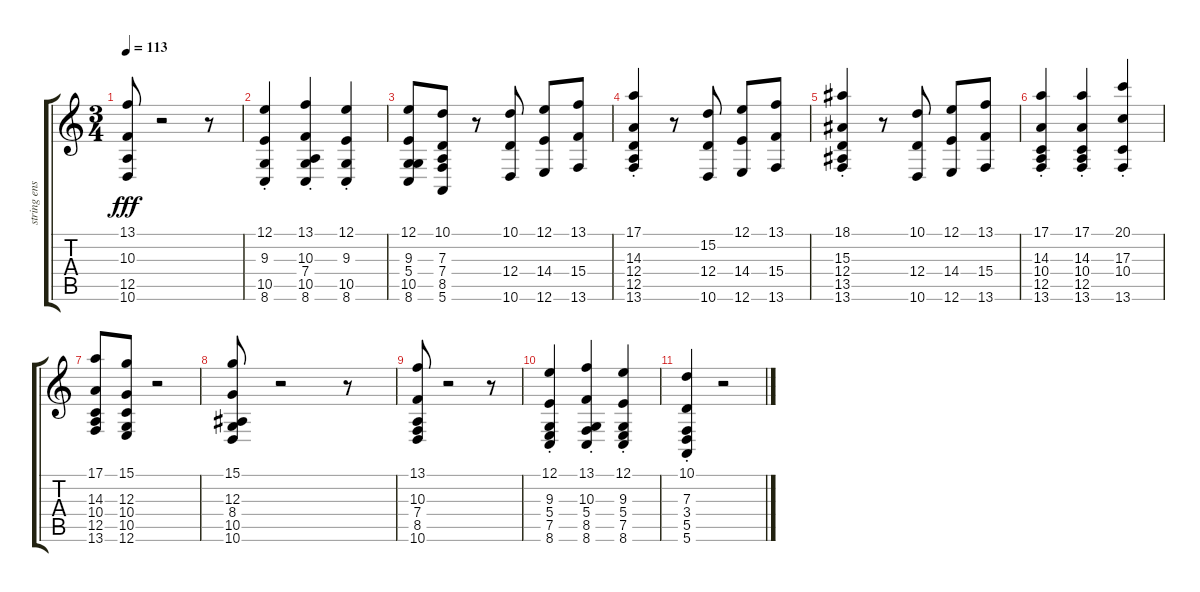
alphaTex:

\track ("string ensemble" "string ens") {instrument stringensemble1}
\staff {score tabs}
\tuning (E4 B3 G3 D3 A2 E2) {hide}
\ts (3 4)
\tempo 113
\clef g2
\ks c
(13.1 10.3 12.5 10.6).8{dy fff} r.2 r.8 |
(12.1{st} 9.3{st} 10.5{st} 8.6{st}).4 (13.1{st} 10.3{st} 7.4 10.5{st} 8.6{st}).4 (12.1{st} 9.3{st} 10.5{st} 8.6{st}).4 |
(12.1 9.3 5.4 10.5 8.6).8 (10.1 7.3 7.4 8.5 5.6).8 r.8 (10.1 12.4 10.6).8 (12.1 14.4 12.6).8 (13.1 15.4 13.6).8 |
(17.1{st} 14.3{st} 12.4{st} 12.5{st} 13.6{st}).4 r.8 (15.2 12.4 10.6).8 (12.1 14.4 12.6).8 (13.1 15.4 13.6).8 |
(18.1{st} 15.3{st} 12.4{st} 13.5 13.6{st}).4 r.8 (10.1 12.4 10.6).8 (12.1 14.4 12.6).8 (13.1 15.4 13.6).8 |
(17.1{st} 14.3{st} 10.4{st} 12.5{st} 13.6{st}).4 (17.1{st} 14.3{st} 10.4{st} 12.5{st} 13.6{st}).4 (20.1{st} 17.3{st} 10.4{st} 13.6{st}).4 |
(17.1 14.3 10.4 12.5 13.6).8 (15.1 12.3 10.4 10.5 12.6).8 r.2 |
(15.1 12.3 8.4 10.5 10.6).8 r.2 r.8 |
(13.1 10.3 7.4 8.5 10.6).8 r.2 r.8 |
(12.1{st} 9.3{st} 5.4{st} 7.5 8.6{st}).4 (13.1{st} 10.3{st} 5.4{st} 8.5 8.6{st}).4 (12.1{st} 9.3{st} 5.4{st} 7.5 8.6{st}).4 |
(10.1{st} 7.3{st} 3.4{st} 5.5 5.6{st}).4 r.2
